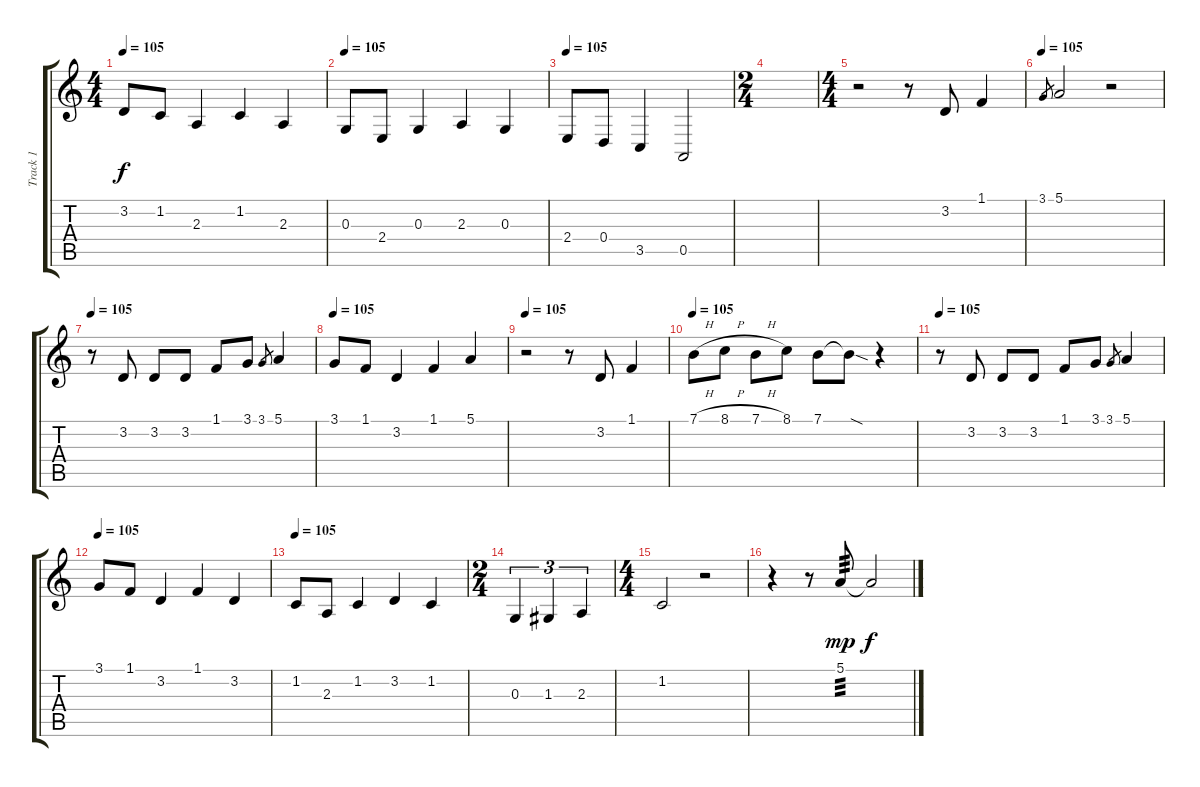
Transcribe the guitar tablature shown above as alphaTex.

\track ("Track 1" "Track 1") {instrument tenorsax}
\staff {score tabs}
\tuning (E4 B3 G3 D3 A2 E2) {hide}
\ts (4 4)
\tempo 105
\clef g2
\ks c
3.2.8{dy f} 1.2.8 2.3.4 1.2.4 2.3.4 |
\tempo 105
0.3.8 2.4.8 0.3.4 2.3.4 0.3.4 |
\tempo 105
2.4.8 0.4.8 3.5.4 0.5.2 |
\ts (2 4)
|
\ts (4 4)
r.2 r.8 3.2.8 1.1.4 |
\tempo 105
3.1.8{gr} 5.1.2 r.2 |
\tempo 105
r.8 3.2.8 3.2.8 3.2.8 1.1.8 3.1.8 3.1.8{gr} 5.1.4 |
\tempo 105
3.1.8 1.1.8 3.2.4 1.1.4 5.1.4 |
\tempo 105
r.2 r.8 3.2.8 1.1.4 |
\tempo 105
7.1{h}.8 8.1{h}.8 7.1{h}.8 8.1.8 7.1.8 7.1{sod t}.8 r.4 |
\tempo 105
r.8 3.2.8 3.2.8 3.2.8 1.1.8 3.1.8 3.1.8{gr} 5.1.4 |
\tempo 105
3.1.8 1.1.8 3.2.4 1.1.4 3.2.4 |
\tempo 105
1.2.8 2.3.8 1.2.4 3.2.4 1.2.4 |
\ts (2 4)
0.3.4{tu (3 2)} 1.3.4{tu (3 2)} 2.3.4{tu (3 2)} |
\ts (4 4)
1.2.2 r.2 |
r.4 r.8 5.1.8{tp 3 dy mp} 5.1{t}.2{dy f}
